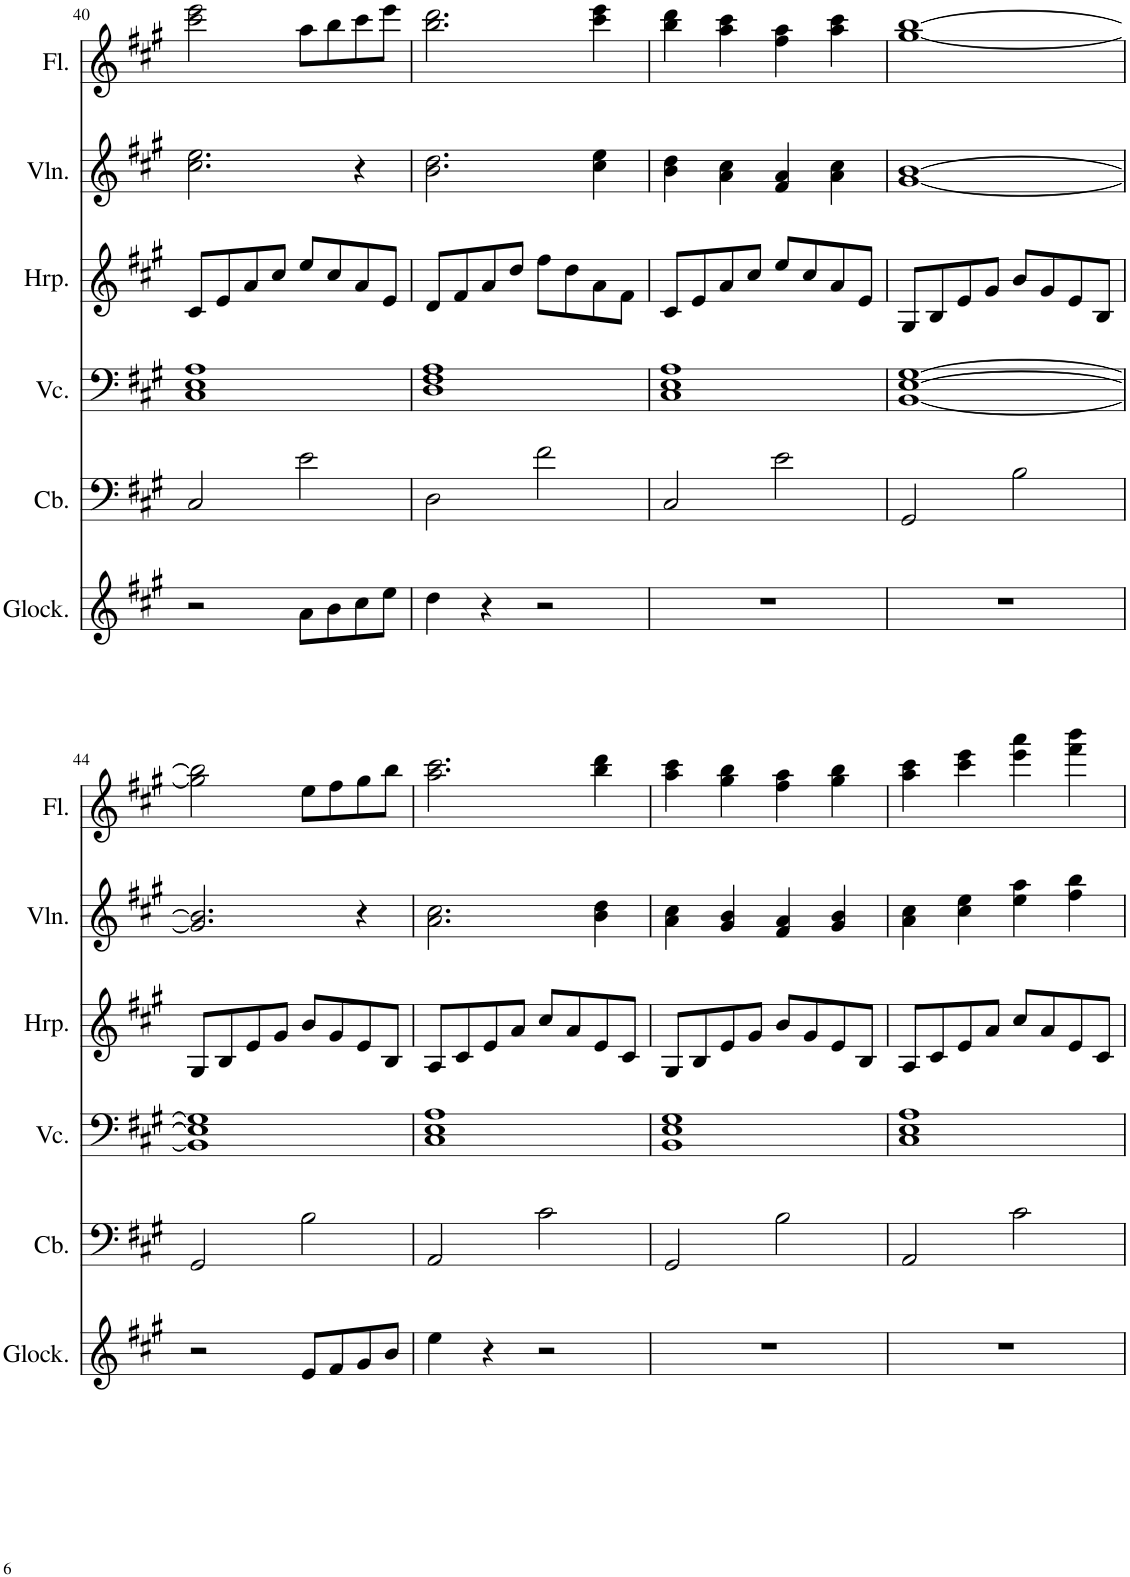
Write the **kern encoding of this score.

**kern	**kern	**kern	**kern	**kern	**kern
*part6	*part5	*part4	*part3	*part2	*part1
*staff6	*staff5	*staff4	*staff3	*staff2	*staff1
*I"グロッケンシュピール	*I"コントラバス	*I"チェロ	*I"ハープ	*I"ヴァイオリン	*I"フルート
!!LO:PB:g=z
*clefG2	*clefF4	*clefF4	*clefG2	*clefG2	*clefG2
*Trd-14c-24	*Trd7c12	*	*	*	*
*k[f#c#g#]	*k[f#c#g#]	*k[f#c#g#]	*k[f#c#g#]	*k[f#c#g#]	*k[f#c#g#]
*M4/4	*M4/4	*M4/4	*M4/4	*M4/4	*M4/4
=40	=40	=40	=40	=40	=40
2r	2C#/	1C# 1E 1A	8c#/L	2.cc#\ 2.ee\	2ccc#\ 2eee\
.	.	.	8e/	.	.
.	.	.	8a/	.	.
.	.	.	8cc#/J	.	.
8a\L	2e\	.	8ee/L	.	8aa\L
8b\	.	.	8cc#/	.	8bb\
8cc#\	.	.	8a/	4r	8ccc#\
8ee\J	.	.	8e/J	.	8eee\J
=41	=41	=41	=41	=41	=41
4dd\	2D\	1D 1F# 1A	8d/L	2.b\ 2.dd\	2.bb\ 2.ddd\
.	.	.	8f#/	.	.
4r	.	.	8a/	.	.
.	.	.	8dd/J	.	.
2r	2f#\	.	8ff#\L	.	.
.	.	.	8dd\	.	.
.	.	.	8a\	4cc#\ 4ee\	4ccc#\ 4eee\
.	.	.	8f#\J	.	.
=42	=42	=42	=42	=42	=42
1r	2C#/	1C# 1E 1A	8c#/L	4b\ 4dd\	4bb\ 4ddd\
.	.	.	8e/	.	.
.	.	.	8a/	4a\ 4cc#\	4aa\ 4ccc#\
.	.	.	8cc#/J	.	.
.	2e\	.	8ee/L	4f#/ 4a/	4ff#\ 4aa\
.	.	.	8cc#/	.	.
.	.	.	8a/	4a\ 4cc#\	4aa\ 4ccc#\
.	.	.	8e/J	.	.
=43	=43	=43	=43	=43	=43
1r	2GG#/	[1BB [1E [1G#	8G#/L	[1g# [1b	[1gg# [1bb
.	.	.	8B/	.	.
.	.	.	8e/	.	.
.	.	.	8g#/J	.	.
.	2B\	.	8b/L	.	.
.	.	.	8g#/	.	.
.	.	.	8e/	.	.
.	.	.	8B/J	.	.
!!LO:LB:g=z
=44	=44	=44	=44	=44	=44
2r	2GG#/	1BB] 1E] 1G#]	8G#/L	2.g#/] 2.b/]	2gg#\] 2bb\]
.	.	.	8B/	.	.
.	.	.	8e/	.	.
.	.	.	8g#/J	.	.
8e/L	2B\	.	8b/L	.	8ee\L
8f#/	.	.	8g#/	.	8ff#\
8g#/	.	.	8e/	4r	8gg#\
8b/J	.	.	8B/J	.	8bb\J
=45	=45	=45	=45	=45	=45
4ee\	2AA/	1C# 1E 1A	8A/L	2.a\ 2.cc#\	2.aa\ 2.ccc#\
.	.	.	8c#/	.	.
4r	.	.	8e/	.	.
.	.	.	8a/J	.	.
2r	2c#\	.	8cc#/L	.	.
.	.	.	8a/	.	.
.	.	.	8e/	4b\ 4dd\	4bb\ 4ddd\
.	.	.	8c#/J	.	.
=46	=46	=46	=46	=46	=46
1r	2GG#/	1BB 1E 1G#	8G#/L	4a\ 4cc#\	4aa\ 4ccc#\
.	.	.	8B/	.	.
.	.	.	8e/	4g#/ 4b/	4gg#\ 4bb\
.	.	.	8g#/J	.	.
.	2B\	.	8b/L	4f#/ 4a/	4ff#\ 4aa\
.	.	.	8g#/	.	.
.	.	.	8e/	4g#/ 4b/	4gg#\ 4bb\
.	.	.	8B/J	.	.
=47	=47	=47	=47	=47	=47
1r	2AA/	1C# 1E 1A	8A/L	4a\ 4cc#\	4aa\ 4ccc#\
.	.	.	8c#/	.	.
.	.	.	8e/	4cc#\ 4ee\	4ccc#\ 4eee\
.	.	.	8a/J	.	.
.	2c#\	.	8cc#/L	4ee\ 4aa\	4eee\ 4aaa\
.	.	.	8a/	.	.
.	.	.	8e/	4ff#\ 4bb\	4fff#\ 4bbb\
.	.	.	8c#/J	.	.
=	=	=	=	=	=
*-	*-	*-	*-	*-	*-
